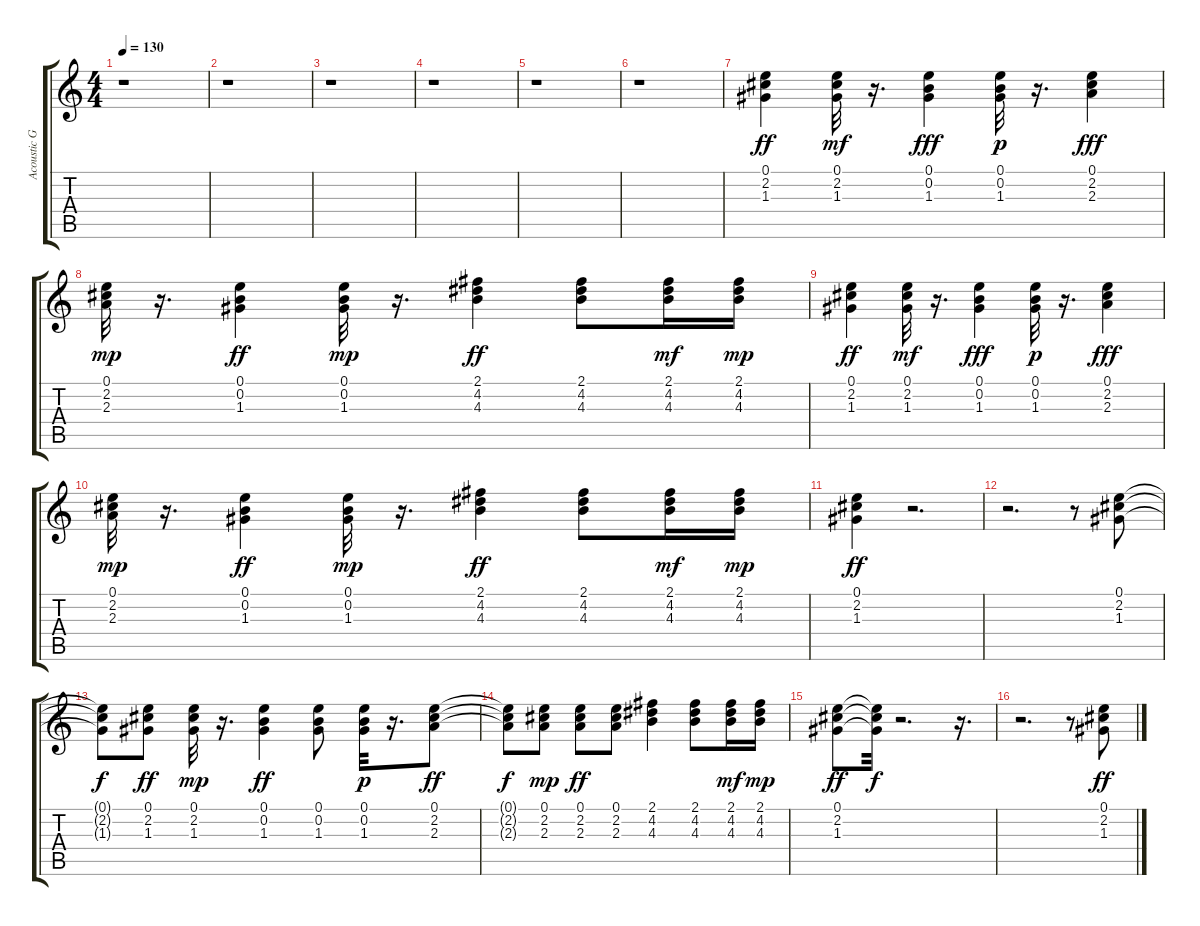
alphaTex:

\track ("Acoustic Guitar 1" "Acoustic G") {instrument acousticguitarsteel}
\staff {score tabs}
\tuning (E4 B3 G3 D3 A2 E2) {hide}
\ts (4 4)
\tempo 130
\clef g2
\ks c
r.1{dy mf} |
r.1 |
r.1 |
r.1 |
r.1 |
r.1 |
(0.1 2.2 1.3).4{dy ff} (0.1 2.2 1.3).32{dy mf} r.16{d} (0.1 0.2 1.3).4{dy fff} (0.1 0.2 1.3).32{dy p} r.16{d} (0.1 2.2 2.3).4{dy fff} |
(0.1 2.2 2.3).32{dy mp} r.16{d} (0.1 0.2 1.3).4{dy ff} (0.1 0.2 1.3).32{dy mp} r.16{d} (2.1 4.2 4.3).4{dy ff} (2.1 4.2 4.3).8 (2.1 4.2 4.3).16{dy mf} (2.1 4.2 4.3).16{dy mp} |
(0.1 2.2 1.3).4{dy ff} (0.1 2.2 1.3).32{dy mf} r.16{d} (0.1 0.2 1.3).4{dy fff} (0.1 0.2 1.3).32{dy p} r.16{d} (0.1 2.2 2.3).4{dy fff} |
(0.1 2.2 2.3).32{dy mp} r.16{d} (0.1 0.2 1.3).4{dy ff} (0.1 0.2 1.3).32{dy mp} r.16{d} (2.1 4.2 4.3).4{dy ff} (2.1 4.2 4.3).8 (2.1 4.2 4.3).16{dy mf} (2.1 4.2 4.3).16{dy mp} |
(0.1 2.2 1.3).4{dy ff} r.2{d} |
r.2{d} r.8 (0.1 2.2 1.3).8 |
(0.1{t} 2.2{t} 1.3{t}).8{dy f} (0.1 2.2 1.3).8{dy ff} (0.1 2.2 1.3).32{dy mp} r.16{d} (0.1 0.2 1.3).4{dy ff} (0.1 0.2 1.3).8 (0.1 0.2 1.3).32{dy p} r.16{d} (0.1 2.2 2.3).8{dy ff} |
(0.1{t} 2.2{t} 2.3{t}).8{dy f} (0.1 2.2 2.3).8{dy mp} (0.1 2.2 2.3).8{dy ff} (0.1 2.2 2.3).8 (2.1 4.2 4.3).4 (2.1 4.2 4.3).8 (2.1 4.2 4.3).16{dy mf} (2.1 4.2 4.3).16{dy mp} |
(0.1 2.2 1.3).8{dy ff} (0.1{t} 2.2{t} 1.3{t}).32{dy f} r.2{d} r.16{d} |
r.2{d} r.8 (0.1 2.2 1.3).8{dy ff}
